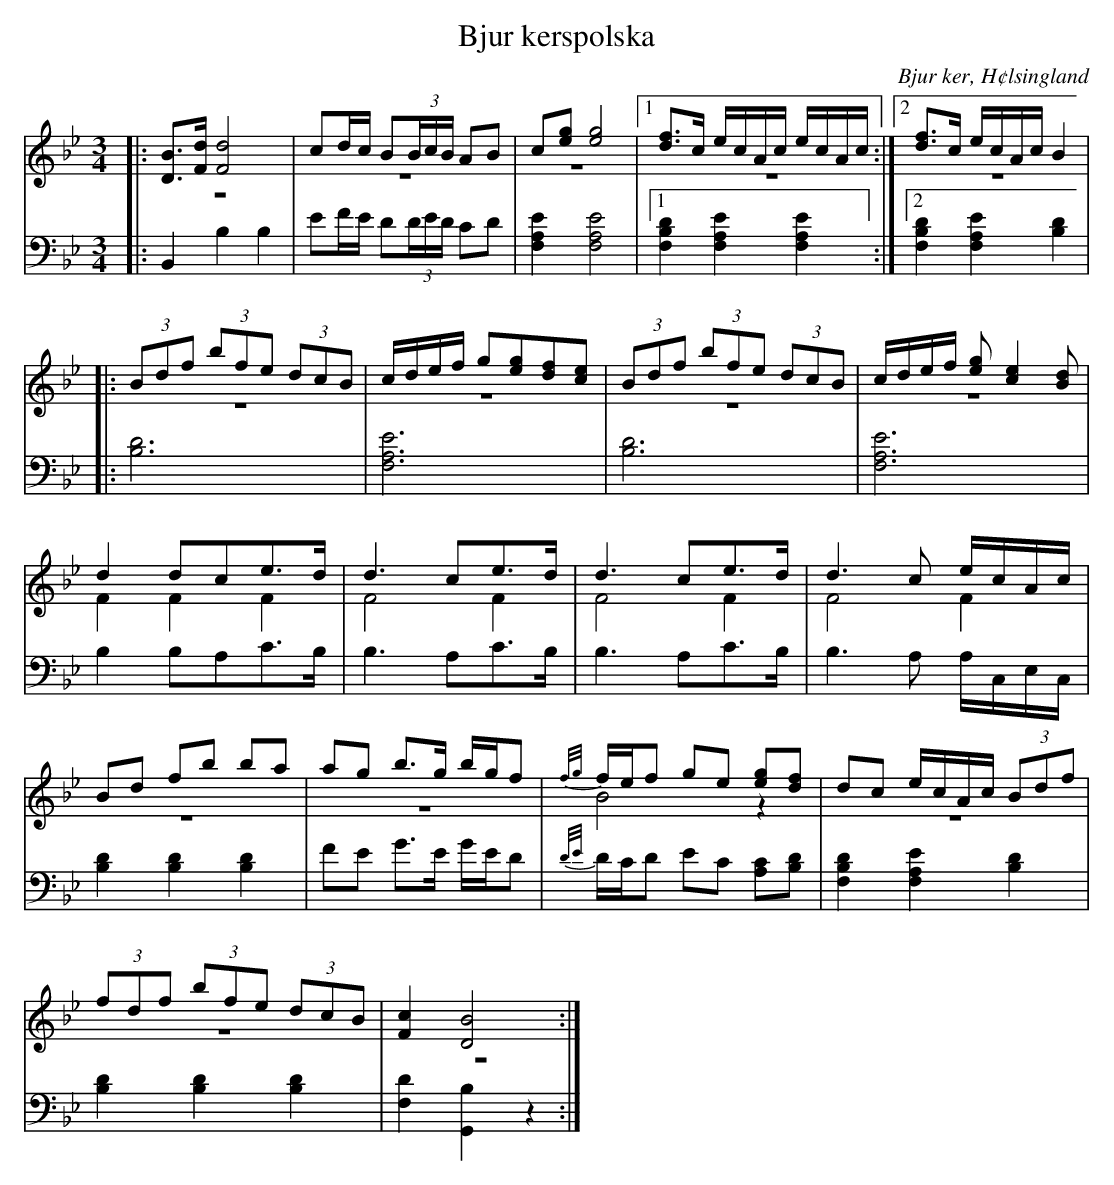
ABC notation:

X:1
T: Bjur kerspolska
O: Bjur ker, H¢lsingland
M: 3/4
L: 1/8
K: Bb
V:1
V:2 merge
V:3
V:3 merge
V:1
|:[DB]>[Fd] [F4d4]|cd/c/ B(3B/c/B/ AB|c[eg] [e4g4]  |1[df]>c e/c/A/c/ e/c/A/c/:|2[df]>c e/c/A/c/ B2|
|:(3Bdf  (3bfe (3dcB |c/d/e/f/ g[eg][df][ce]|(3Bdf  (3bfe (3dcB |c/d/e/f/ [eg][c2e2][Bd]|
d2 dce>d|d3 ce>d|d3 ce>d|d3 c e/c/A/c/ |
Bd fb ba|ag b>g b/g/f|{f/g/}f/e/f ge [eg][df]|dc e/c/A/c/ (3Bdf|
(3fdf (3bfe (3dcB|[F2c2] [D4B4]:|
V:2
|: z6| z6|z6|1z6:|2 z6|
|:z6|z6|z6|z6|
F2 F2 F2|F4 F2|F4 F2|F4 F2|
z6|z6|B4 z2|z6|
z6|z6:|
V:3 clef=bass
|: B,,2 B,2 B,2| EF/E/ D(3D/E/D/ CD|[F,2A,2E2] [F,4A,4E4]|1 [F,2B,2D2] [F,2A,2E2] [F,2A,2E2]:|2 [F,2B,2D2] [F,2A,2E2] [B,2D2]|
|:[B,6D6]|[F,6A,6E6]|[B,6D6]|[F,6A,6E6]|
B,2 B,A,C>B,|B,3 A,C>B,|B,3 A,C>B,|B,3  A,  A,/C,/E,/C,/|
[B,2D2] [B,2D2] [B,2D2] |FE G>E G/E/D|{D/E/}D/C/D EC [A,C][B,D]|[F,2B,2D2] [F,2A,2E2] [B,2D2]|
[B,2D2] [B,2D2] [B,2D2]| [F,2D2] [G,,2B,2] z2:|
